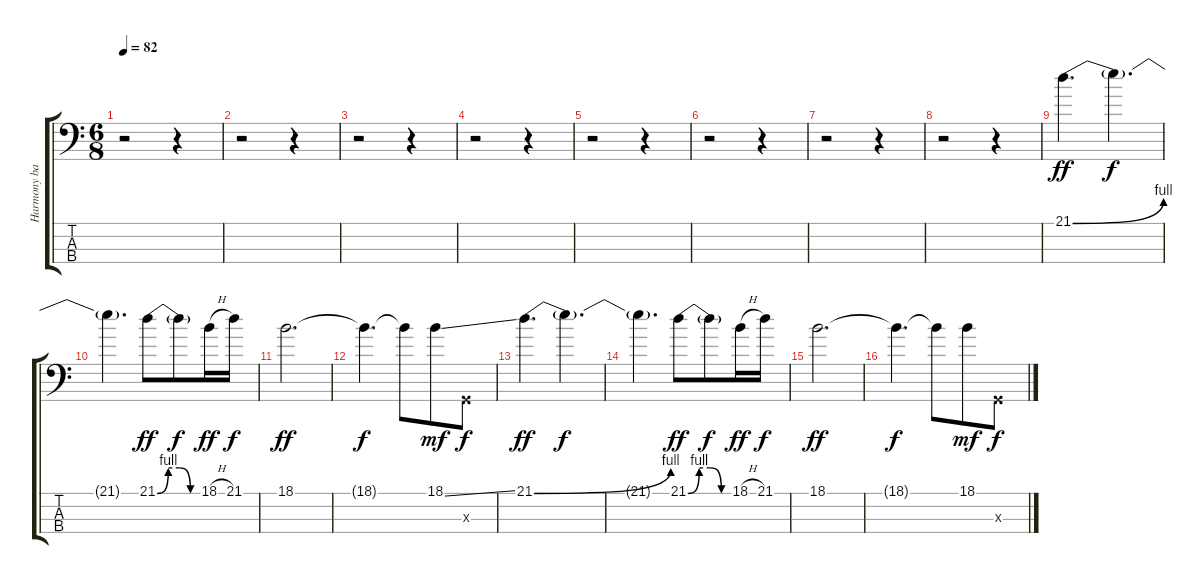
\track ("Harmony bass 1" "Harmony ba") {instrument distortionguitar}
\staff {score tabs}
\tuning (F2 C2 G1 D1) {hide}
\ts (6 8)
\tempo 82
\clef f4
\ks c
r.2{dy ff} r.4 |
r.2 r.4 |
r.2 r.4 |
r.2 r.4 |
r.2 r.4 |
r.2 r.4 |
r.2 r.4 |
r.2 r.4 |
21.1{be (bend 0 0 60 4)}.4{d} 21.1{t}.4{d dy f} |
21.1{t}.4{d} 21.1{be (custom 0 0 15 4 30 4 45 0 60 0)}.8{dy ff} 21.1{t}.8{dy f} 18.1{h}.16{dy ff} 21.1.16{dy f} |
18.1.2{d dy ff} |
18.1{t}.4{d dy f} 18.1{t}.8 18.1{ss}.8{dy mf} 0.3{x}.8{dy f} |
21.1{be (bend 0 0 60 4)}.4{d dy ff} 21.1{t}.4{d dy f} |
21.1{t}.4{d} 21.1{be (custom 0 0 15 4 30 4 45 0 60 0)}.8{dy ff} 21.1{t}.8{dy f} 18.1{h}.16{dy ff} 21.1.16{dy f} |
18.1.2{d dy ff} |
18.1{t}.4{d dy f} 18.1{t}.8 18.1{ss}.8{dy mf} 0.3{x}.8{dy f}
